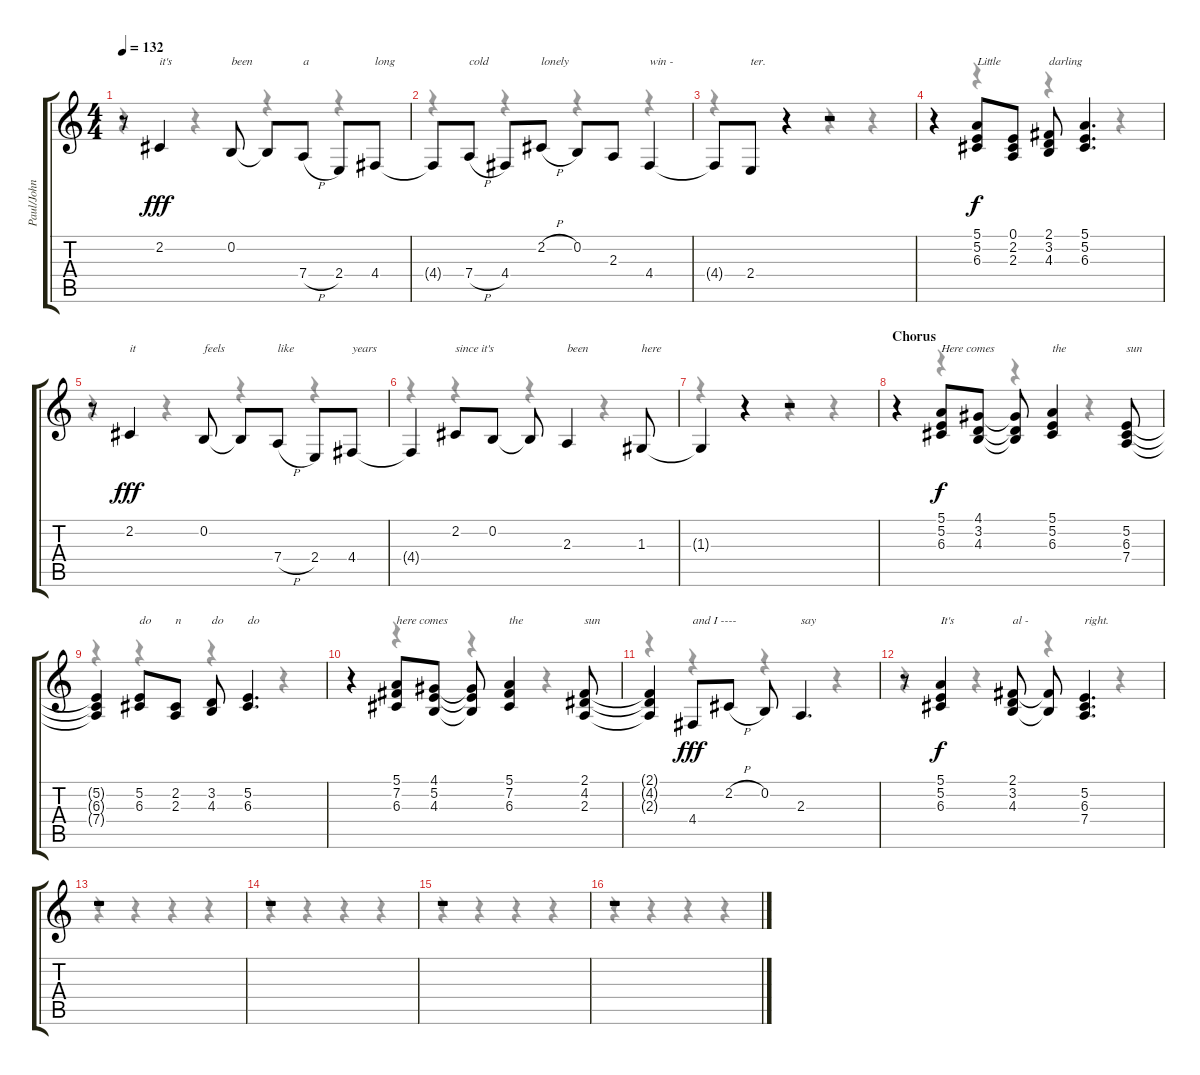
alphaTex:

\track ("Paul/John (backing vocals)" "Paul/John ") {instrument tenorsax}
\staff {score tabs}
\tuning (E4 B3 G3 D3 A2 E2) {hide}
\voice
\ts (4 4)
\tempo 132
\clef g2
\ks c
r.8{dy fff} 2.2.4{txt "it's"} 0.2.8{txt "been"} 0.2{t}.8 7.4{h}.8{txt "a"} 2.4.8 4.4.8{txt "long"} |
4.4{t}.8 7.4{h}.8{txt "cold"} 4.4.8 2.2{h}.8{txt "lonely"} 0.2.8 2.3.8 4.4.4{txt "win -"} |
4.4{t}.8 2.4.8{txt "ter."} r.4 r.2 |
r.4 (5.1 5.2 6.3).8{txt "Little" dy f} (0.1 2.2 2.3).8 (2.1 3.2 4.3).8{txt "darling"} (5.1 5.2 6.3).4{d} |
r.8 2.2.4{txt "it" dy fff} 0.2.8{txt "feels"} 0.2{t}.8 7.4{h}.8{txt "like"} 2.4.8 4.4.8{txt "years"} |
4.4{t}.4 2.2.8{txt "since it's"} 0.2.8 0.2{t}.8 2.3.4{txt "been"} 1.3.8{txt "here"} |
1.3{t}.4 r.4 r.2 |
\section ("" "Chorus")
r.4 (5.1 5.2 6.3).8{txt "Here comes" dy f} (4.1 3.2 4.3).8 (4.1{t} 3.2{t} 4.3{t}).8 (5.1 5.2 6.3).4{txt "the"} (5.2 6.3 7.4).8{txt "sun"} |
(5.2{t} 6.3{t} 7.4{t}).4 (5.2 6.3).8{txt "do"} (2.2 2.3).8{txt "n"} (3.2 4.3).8{txt "do"} (5.2 6.3).4{d txt "do"} |
r.4 (5.1 7.2 6.3).8{txt "here comes"} (4.1 5.2 4.3).8 (4.1{t} 5.2{t} 4.3{t}).8 (5.1 7.2 6.3).4{txt "the"} (2.1 4.2 2.3).8{txt "sun"} |
(2.1{t} 4.2{t} 2.3{t}).4 4.4.8{txt "and I ----" dy fff} 2.2{h}.8 0.2.8 2.3.4{d txt "say"} |
r.8 (5.1 5.2 6.3).4{txt "It's" dy f} (2.1 3.2 4.3).8{txt "al -"} (2.1{t} 4.3{t}).8 (5.2 6.3 7.4).4{d txt "right."} |
r.1 |
r.1 |
r.1 |
r.1
\voice
\clef g2
\ottava regular
\simile none
\ks c
r.4{dy f} r.4 r.4 r.4 |
r.4 r.4 r.4 r.4 |
r.4 r.4 r.4 r.4 |
r.4 r.4 r.4 r.4 |
r.4 r.4 r.4 r.4 |
r.4 r.4 r.4 r.4 |
r.4 r.4 r.4 r.4 |
r.4 r.4 r.4 r.4 |
r.4 r.4 r.4 r.4 |
r.4 r.4 r.4 r.4 |
r.4 r.4 r.4 r.4 |
r.4 r.4 r.4 r.4 |
r.4 r.4 r.4 r.4 |
r.4 r.4 r.4 r.4 |
r.4 r.4 r.4 r.4 |
r.4 r.4 r.4 r.4
